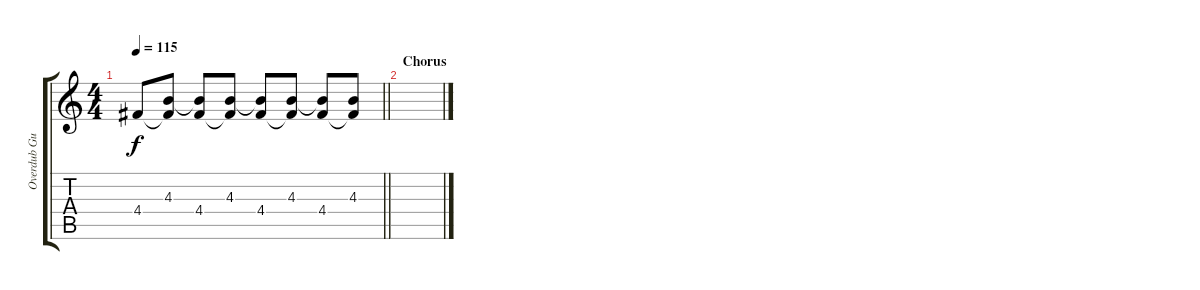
\track ("Overdub Guitar" "Overdub Gu") {instrument overdrivenguitar}
\staff {score tabs}
\tuning (E4 B3 G3 D3 A2 E2) {hide}
\ts (4 4)
\tempo 115
\clef g2
\barLineRight lightlight
\ks c
4.4.8{dy f} (4.3 4.4{t}).8 (4.3{t} 4.4).8 (4.3 4.4{t}).8 (4.3{t} 4.4).8 (4.3 4.4{t}).8 (4.3{t} 4.4).8 (4.3 4.4{t}).8 |
\section ("" "Chorus")
